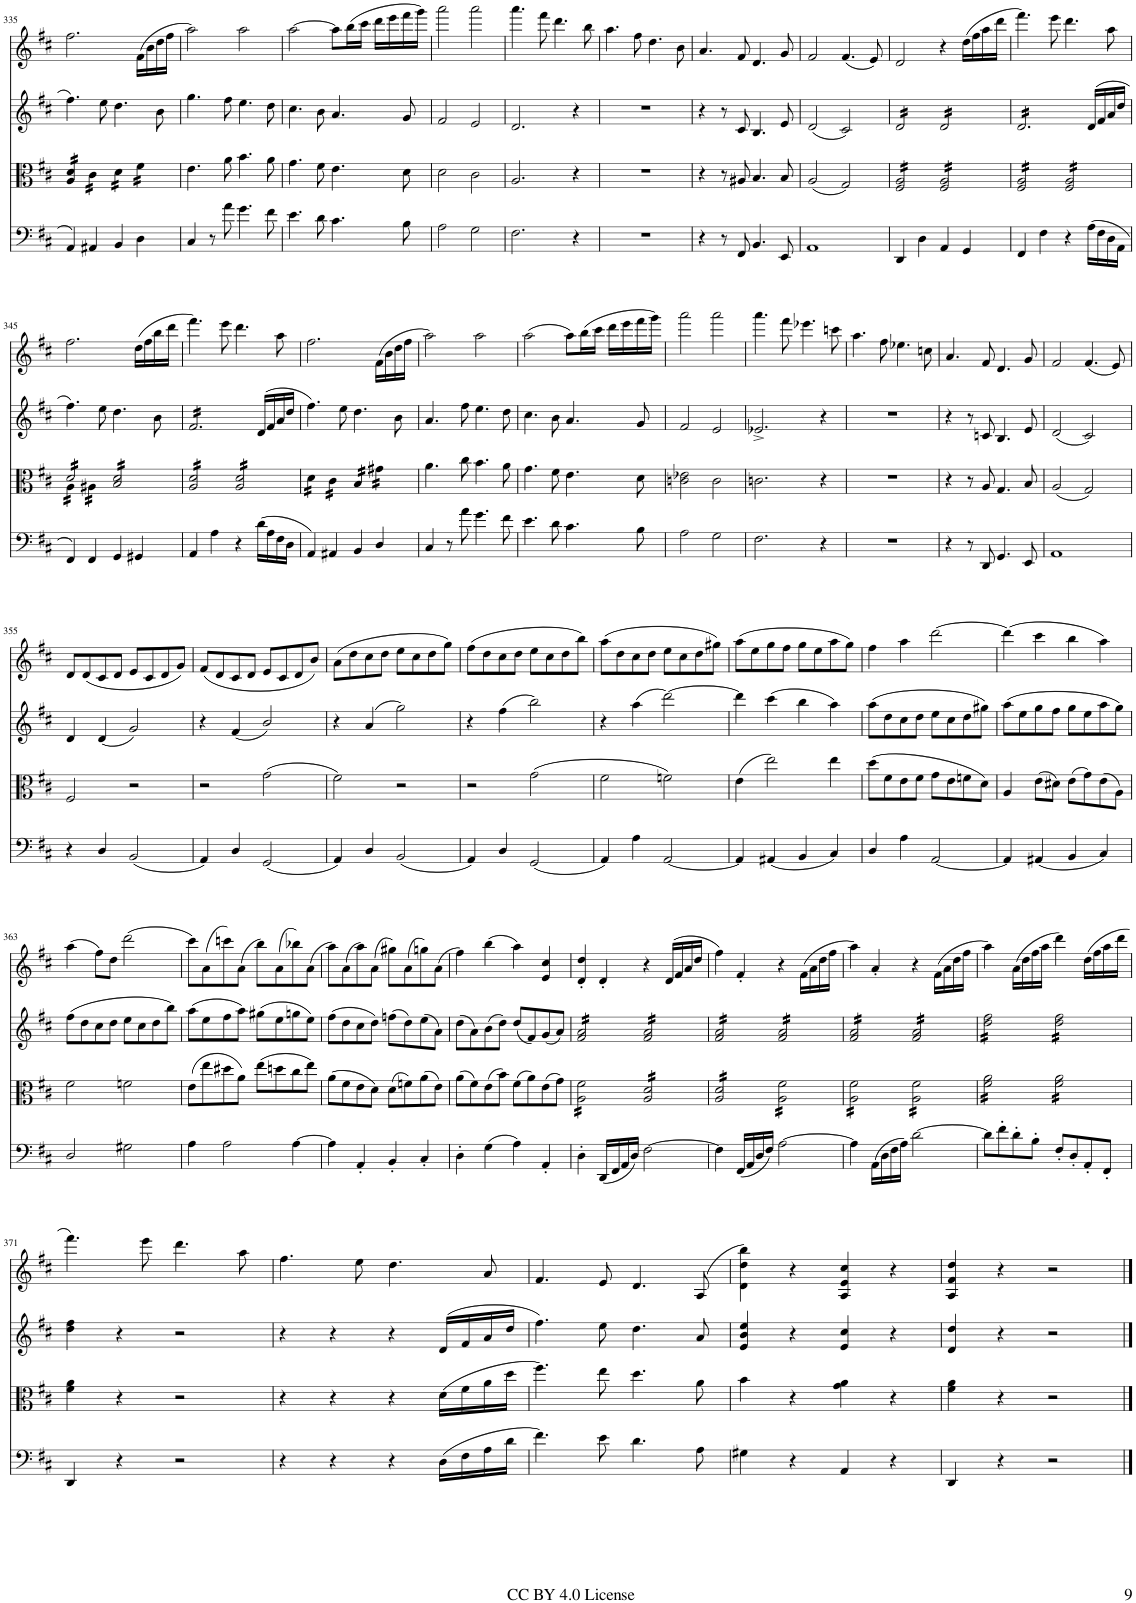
**kern	**kern	**kern	**kern
*part4	*part3	*part2	*part1
*staff4	*staff3	*staff2	*staff1
*I"Cello	*I"Viola	*I"Violin II	*I"Violin I
*	*I'Vla	*I'Vln	*I'Vln
!!LO:PB:g=z
*clefF4	*clefC3	*clefG2	*clefG2
*k[f#c#]	*k[f#c#]	*k[f#c#]	*k[f#c#]
*M4/4	*M4/4	*M4/4	*M4/4
*met(c)	*met(c)	*met(c)	*met(c)
=335	=335	=335	=335
*	*tremolo	*	*
4AA/	16A/ 16d/LL	4.ff#\	2.ff#\
.	16A/ 16d/	.	.
.	16A/ 16d/	.	.
.	16A/ 16d/JJ	.	.
4AA#X/	16c#\LL	.	.
.	16c#\	.	.
.	16c#\	8ee\	.
.	16c#\JJ	.	.
4BB/	16d\LL	4.dd\	.
.	16d\	.	.
.	16d\	.	.
.	16d\JJ	.	.
4D\	16f#\LL	.	(>16f#\LL
.	16f#\	.	16b\
.	16f#\	8b\	16dd\
.	16f#\JJ	.	16ff#\JJ
*	*Xtremolo	*	*
=336	=336	=336	=336
4C#/	4.e\	4.gg\	2aa\)
8r	.	.	.
8a\	8a\	8ff#\	.
4.g\	4.b\	4.ee\	2aa\
8f#\	8a\	8dd\	.
=337	=337	=337	=337
4.e\	4.g\	4.cc#\	[2aa\
8d\	8f#\	8b\	.
4.c#\	4.e\	4.a/	8aa\L]
.	.	.	(>16bb\L
.	.	.	16ccc#\JJ
.	.	.	16ddd\LL
.	.	.	16eee\
8B\	8d\	8g/	16fff#\
.	.	.	16ggg\JJ)
=338	=338	=338	=338
2A\	2d\	2f#/	2aaa\
2G\	2c#\	2e/	2aaa\
=339	=339	=339	=339
2.F#\	2.A/	2.d/	4.aaa\
.	.	.	8fff#\
.	.	.	4.ddd\
4r	4r	4r	.
.	.	.	8bb\
=340	=340	=340	=340
1r	1r	1r	4.aa\
.	.	.	8ff#\
.	.	.	4.dd\
.	.	.	8b\
=341	=341	=341	=341
4r	4r	4r	4.a/
8r	8r	8r	.
8FF#/	8A#X/	8c#/	8f#/
4.BB/	4.B/	4.B/	4.d/
8EE/	8B/	8e/	8g/
=342	=342	=342	=342
1AA	(2A/	(2d/	2f#/
.	2G/)	2c#/)	(4.f#/
.	.	.	8e/)
=343	=343	=343	=343
*	*tremolo	*	*
*	*	*tremolo	*
4DD/	16F#/ 16A/LL	16d/LL	2d/
.	16F#/ 16A/	16d/	.
.	16F#/ 16A/	16d/	.
.	16F#/ 16A/	16d/	.
4D\	16F#/ 16A/	16d/	.
.	16F#/ 16A/	16d/	.
.	16F#/ 16A/	16d/	.
.	16F#/ 16A/JJ	16d/JJ	.
4AA/	16F#/ 16A/LL	16d/LL	4r
.	16F#/ 16A/	16d/	.
.	16F#/ 16A/	16d/	.
.	16F#/ 16A/	16d/	.
4GG/	16F#/ 16A/	16d/	(>16dd\LL
.	16F#/ 16A/	16d/	16ff#\
.	16F#/ 16A/	16d/	16aa\
.	16F#/ 16A/JJ	16d/JJ	16ddd\JJ
=344	=344	=344	=344
4FF#/	16F#/ 16A/LL	16d/LL	4.fff#\)
.	16F#/ 16A/	16d/	.
.	16F#/ 16A/	16d/	.
.	16F#/ 16A/	16d/	.
4F#\	16F#/ 16A/	16d/	.
.	16F#/ 16A/	16d/	.
.	16F#/ 16A/	16d/	8eee\
.	16F#/ 16A/JJ	16d/	.
4r	16F#/ 16A/LL	16d/	4.ddd\
.	16F#/ 16A/	16d/	.
.	16F#/ 16A/	16d/	.
.	16F#/ 16A/	16d/JJ	.
*	*	*Xtremolo	*
(>16A\LL	16F#/ 16A/	(16d/LL	.
16F#\	16F#/ 16A/	16f#/	.
16D\	16F#/ 16A/	16a/	8aa\
16AA\JJ	16F#/ 16A/JJ	16dd/JJ	.
!!LO:LB:g=z
=345	=345	=345	=345
*	*^	*	*
4FF#/)	16d/LL	16A\LL	4.ff#\)	2.ff#\
.	16d/	16A\	.	.
.	16d/	16A\	.	.
.	16d/	16A\JJ	.	.
4FF#/	16d/	16A#X\LL	.	.
.	16d/	16A#X\	.	.
.	16d/	16A#X\	8ee\	.
.	16d/JJ	16A#X\JJ	.	.
4GG/	16B/ 16d/LL	2ryy	4.dd\	.
.	16B/ 16d/	.	.	.
.	16B/ 16d/	.	.	.
.	16B/ 16d/	.	.	.
4GG#X/	16B/ 16d/	.	.	(>16dd\LL
.	16B/ 16d/	.	.	16ff#\
.	16B/ 16d/	.	8b\	16bb\
.	16B/ 16d/JJ	.	.	16ddd\JJ
*	*v	*v	*	*
=346	=346	=346	=346
*	*	*tremolo	*
4AA/	16A/ 16d/LL	16f#/LL	4.fff#\)
.	16A/ 16d/	16f#/	.
.	16A/ 16d/	16f#/	.
.	16A/ 16d/	16f#/	.
4A\	16A/ 16d/	16f#/	.
.	16A/ 16d/	16f#/	.
.	16A/ 16d/	16f#/	8eee\
.	16A/ 16d/JJ	16f#/	.
4r	16A/ 16d/LL	16f#/	4.ddd\
.	16A/ 16d/	16f#/	.
.	16A/ 16d/	16f#/	.
.	16A/ 16d/	16f#/JJ	.
*	*	*Xtremolo	*
(>16d\LL	16A/ 16d/	(>16d/LL	.
16A\	16A/ 16d/	16f#/	.
16F#\	16A/ 16d/	16a/	8aa\
16D\JJ	16A/ 16d/JJ	16dd/JJ	.
=347	=347	=347	=347
4AA/)	16d\LL	4.ff#\)	2.ff#\
.	16d\	.	.
.	16d\	.	.
.	16d\JJ	.	.
4AA#X/	16c#\LL	.	.
.	16c#\	.	.
.	16c#\	8ee\	.
.	16c#\JJ	.	.
4BB/	16B/LL	4.dd\	.
.	16B/	.	.
.	16B/	.	.
.	16B/JJ	.	.
4D/	16g#X\LL	.	(>16f#\LL
.	16g#X\	.	16b\
.	16g#X\	8b\	16dd\
.	16g#X\JJ	.	16ff#\JJ
*	*Xtremolo	*	*
=348	=348	=348	=348
4C#/	4.a\	4.a/	2aa\)
8r	.	.	.
8a\	8cc#\	8ff#\	.
4.g\	4.b\	4.ee\	2aa\
8f#\	8a\	8dd\	.
=349	=349	=349	=349
4.e\	4.g\	4.cc#\	(>2aa\
8d\	8f#\	8b\	.
4.c#\	4.e\	4.a/	8aa\L)
.	.	.	(>16bb\L
.	.	.	16ccc#\JJ
.	.	.	16ddd\LL
.	.	.	16eee\
8B\	8d\	8g/	16fff#\
.	.	.	16ggg\JJ)
=350	=350	=350	=350
2A\	2cn\ 2e-X\	2f#/	2aaa\
2G\	2c\	2e/	2aaa\
=351	=351	=351	=351
2.F#\	2.cn\	2.e-X^/	4.aaa\
.	.	.	8fff#\
.	.	.	4.eee-X\
4r	4r	4r	.
.	.	.	8cccn\
=352	=352	=352	=352
1r	1r	1r	4.aa\
.	.	.	8ff#\
.	.	.	4.ee-X\
.	.	.	8ccn\
=353	=353	=353	=353
4r	4r	4r	4.a/
8r	8r	8r	.
8DD/	8A/	8cn/	8f#/
4.GG/	4.G/	4.B/	4.d/
8EE/	8B/	8e/	8g/
=354	=354	=354	=354
1AA	(2A/	(2d/	2f#/
.	2G/)	2c#/)	(4.f#/
.	.	.	8e/)
!!LO:LB:g=z
=355	=355	=355	=355
4r	2F#/	4d/	8d/L
.	.	.	(8d/
4D/	.	(4d/	8c#/
.	.	.	8d/J
(2BB/	2r	2g/)	8e/L
.	.	.	8c#/
.	.	.	8d/
.	.	.	8g/J)
=356	=356	=356	=356
4AA/)	2r	4r	(8f#/L
.	.	.	8d/
4D/	.	(4f#/	8c#/
.	.	.	8d/J
(2GG/	(>2g\	2b/)	8e/L
.	.	.	8c#/
.	.	.	8d/
.	.	.	8b/J)
=357	=357	=357	=357
4AA/)	2f#\)	4r	(>8a\L
.	.	.	8dd\
4D/	.	(>4a/	8cc#\
.	.	.	8dd\J
(2BB/	2r	2gg\)	8ee\L
.	.	.	8cc#\
.	.	.	8dd\
.	.	.	8gg\J)
=358	=358	=358	=358
4AA/)	2r	4r	(>8ff#\L
.	.	.	8dd\
4D/	.	(>4ff#\	8cc#\
.	.	.	8dd\J
(2GG/	(>2g\	2bb\)	8ee\L
.	.	.	8cc#\
.	.	.	8dd\
.	.	.	8bb\J)
=359	=359	=359	=359
4AA/)	2f#\	4r	(>8aa\L
.	.	.	8dd\
4A\	.	(>4aa\	8cc#\
.	.	.	8dd\J
[2AA/	2fn\)	[2ddd\)	8ee\L
.	.	.	8cc#\
.	.	.	8dd\
.	.	.	8gg#X\J)
=360	=360	=360	=360
4AA/]	(>4e\	4ddd\]	(>8aa\L
.	.	.	8ee\
(4AA#X/	2ee\)	(>4ccc#\	8gg\
.	.	.	8ff#\J
4BB/	.	4bb\	8gg\L
.	.	.	8ee\
4C#/)	4ee\	4aa\)	8aa\
.	.	.	8gg\J)
=361	=361	=361	=361
4D/	(>8dd\L	(>8aa\L	4ff#\
.	8f#\	8dd\	.
4A\	8e\	8cc#\	4aa\
.	8f#\J	8dd\J	.
[2AA/	8g\L	8ee\L	[2ddd\
.	8e\	8cc#\	.
.	8fn\	8dd\	.
.	8d\J)	8gg#X\J)	.
=362	=362	=362	=362
4AA/]	4A/	(>8aa\L	(>4ddd\]
.	.	8ee\	.
(4AA#X/	(>8e\L	8gg\	4ccc#\
.	8d#X\J)	8ff#\J	.
4BB/	(>8e\L	8gg\L	4bb\
.	8g\)	8ee\	.
4C#/)	(>8e\	8aa\	4aa\)
.	8A\J)	8gg\J)	.
!!LO:LB:g=z
=363	=363	=363	=363
2D/	2f#\	(>8ff#\L	(>4aa\
.	.	8dd\	.
.	.	8cc#\	8ff#\L)
.	.	8dd\J	8dd\J
2G#X\	2fn\	8ee\L	(>2ddd\
.	.	8cc#\	.
.	.	8dd\	.
.	.	8bb\J)	.
=364	=364	=364	=364
4A\	(>8e\L	(>8aa\L	8ccc#\L)
.	8ee\	8ee\	(>8a\
2A\	8dd#X\	8ff#\	8cccn\)
.	8a\J)	8aa\J)	(>8a\J
.	(>8ee\L	(>8gg#X\L	8bb\L)
.	8ddn\	8ee\	(>8a\
[4A\	8cc#\	8ggn\	8bb-X\)
.	8ee\J)	8ee\J)	(>8a\J
=365	=365	=365	=365
4A\]	(>8a\L	(>8ff#\L	8aa\L)
.	8f#\	8dd\	(>8a\
4AA'/	8e\	8cc#\	8aa\)
.	8d\J)	8dd\J)	(>8a\J
4BB'/	(>8d\L	(>8ffn\L	8gg#X\L)
.	8fn\)	8dd\)	(>8a\
4C#'/	(>8a\	(>8ee\	8ggn\)
.	8e\J)	8a\J)	(>8a\J
=366	=366	=366	=366
4D'\	(>8a\L	(>8dd\L	4ff#\)
.	8f#\)	8a\)	.
(>4G\	(>8e\	(>8b\	(>4bb\
.	8b\J)	8dd\J)	.
4A\)	(>8f#\L	(8dd/L	4aa\)
.	8a\)	8f#/)	.
4AA'/	(>8e\	(8g/	4e/ 4cc#/
.	8g\J)	8a/J)	.
=367	=367	=367	=367
*	*tremolo	*	*
*	*	*tremolo	*
4D'\	16A\ 16f#\LL	16f#/ 16a/LL	4d/' 4dd/'
.	16A\ 16f#\	16f#/ 16a/	.
.	16A\ 16f#\	16f#/ 16a/	.
.	16A\ 16f#\	16f#/ 16a/	.
(16DD/LL	16A\ 16f#\	16f#/ 16a/	4d'/
16FF#/	16A\ 16f#\	16f#/ 16a/	.
16AA/	16A\ 16f#\	16f#/ 16a/	.
16D/JJ)	16A\ 16f#\JJ	16f#/ 16a/JJ	.
[2F#\	16A/ 16d/LL	16f#/ 16a/LL	4r
.	16A/ 16d/	16f#/ 16a/	.
.	16A/ 16d/	16f#/ 16a/	.
.	16A/ 16d/	16f#/ 16a/	.
.	16A/ 16d/	16f#/ 16a/	(16d/LL
.	16A/ 16d/	16f#/ 16a/	16f#/
.	16A/ 16d/	16f#/ 16a/	16a/
.	16A/ 16d/JJ	16f#/ 16a/JJ	16dd/JJ
=368	=368	=368	=368
4F#\]	16A/ 16d/LL	16f#/ 16a/LL	4ff#\)
.	16A/ 16d/	16f#/ 16a/	.
.	16A/ 16d/	16f#/ 16a/	.
.	16A/ 16d/	16f#/ 16a/	.
(16FF#/LL	16A/ 16d/	16f#/ 16a/	4f#'/
16AA/	16A/ 16d/	16f#/ 16a/	.
16D/	16A/ 16d/	16f#/ 16a/	.
16F#/JJ)	16A/ 16d/JJ	16f#/ 16a/JJ	.
[2A\	16A\ 16f#\LL	16f#/ 16a/LL	4r
.	16A\ 16f#\	16f#/ 16a/	.
.	16A\ 16f#\	16f#/ 16a/	.
.	16A\ 16f#\	16f#/ 16a/	.
.	16A\ 16f#\	16f#/ 16a/	(>16f#\LL
.	16A\ 16f#\	16f#/ 16a/	16a\
.	16A\ 16f#\	16f#/ 16a/	16dd\
.	16A\ 16f#\JJ	16f#/ 16a/JJ	16ff#\JJ
=369	=369	=369	=369
4A\]	16A\ 16f#\LL	16f#/ 16a/LL	4aa\)
.	16A\ 16f#\	16f#/ 16a/	.
.	16A\ 16f#\	16f#/ 16a/	.
.	16A\ 16f#\	16f#/ 16a/	.
(>16AA\LL	16A\ 16f#\	16f#/ 16a/	4a'/
16D\	16A\ 16f#\	16f#/ 16a/	.
16F#\	16A\ 16f#\	16f#/ 16a/	.
16A\JJ)	16A\ 16f#\JJ	16f#/ 16a/JJ	.
[2d\	16A\ 16f#\LL	16f#/ 16a/LL	4r
.	16A\ 16f#\	16f#/ 16a/	.
.	16A\ 16f#\	16f#/ 16a/	.
.	16A\ 16f#\	16f#/ 16a/	.
.	16A\ 16f#\	16f#/ 16a/	(>16f#\LL
.	16A\ 16f#\	16f#/ 16a/	16a\
.	16A\ 16f#\	16f#/ 16a/	16dd\
.	16A\ 16f#\JJ	16f#/ 16a/JJ	16ff#\JJ
=370	=370	=370	=370
8d\L]	16f#\ 16a\LL	16dd\ 16ff#\LL	4aa\)
.	16f#\ 16a\	16dd\ 16ff#\	.
8f#'\	16f#\ 16a\	16dd\ 16ff#\	.
.	16f#\ 16a\	16dd\ 16ff#\	.
8d'\	16f#\ 16a\	16dd\ 16ff#\	(>16a\LL
.	16f#\ 16a\	16dd\ 16ff#\	16dd\
8B'\J	16f#\ 16a\	16dd\ 16ff#\	16ff#\
.	16f#\ 16a\JJ	16dd\ 16ff#\JJ	16aa\JJ
8F#'/L	16f#\ 16a\LL	16dd\ 16ff#\LL	4ddd\)
.	16f#\ 16a\	16dd\ 16ff#\	.
8D'/	16f#\ 16a\	16dd\ 16ff#\	.
.	16f#\ 16a\	16dd\ 16ff#\	.
8AA'/	16f#\ 16a\	16dd\ 16ff#\	(>16dd\LL
.	16f#\ 16a\	16dd\ 16ff#\	16ff#\
8FF#'/J	16f#\ 16a\	16dd\ 16ff#\	16aa\
.	16f#\ 16a\JJ	16dd\ 16ff#\JJ	16ddd\JJ
*	*	*Xtremolo	*
*	*Xtremolo	*	*
!!LO:LB:g=z
=371	=371	=371	=371
4DD/	4f#\ 4a\	4dd\ 4ff#\	4.fff#\)
4r	4r	4r	.
.	.	.	8eee\
2r	2r	2r	4.ddd\
.	.	.	8aa\
=372	=372	=372	=372
4r	4r	4r	4.ff#\
4r	4r	4r	.
.	.	.	8ee\
4r	4r	4r	4.dd\
(>16D\LL	(>16d\LL	(16d/LL	.
16F#\	16f#\	16f#/	.
16A\	16a\	16a/	8a/
16d\JJ	16dd\JJ	16dd/JJ	.
=373	=373	=373	=373
4.f#\)	4.ff#\)	4.ff#\)	4.f#/
8e\	8ee\	8ee\	8e/
4.d\	4.dd\	4.dd\	4.d/
8A\	8a\	8a/	(>8A/
=374	=374	=374	=374
4G#X\	4b\	4e/ 4b/ 4ee/	4d\ 4dd\ 4bb\)
4r	4r	4r	4r
4AA/	4g\ 4a\	4e/ 4cc#/	4A/ 4e/ 4cc#/
4r	4r	4r	4r
=375	=375	=375	=375
4DD/	4f#\ 4a\	4d/ 4dd/	4A/ 4f#/ 4dd/
4r	4r	4r	4r
2r	2r	2r	2r
==	==	==	==
*-	*-	*-	*-
